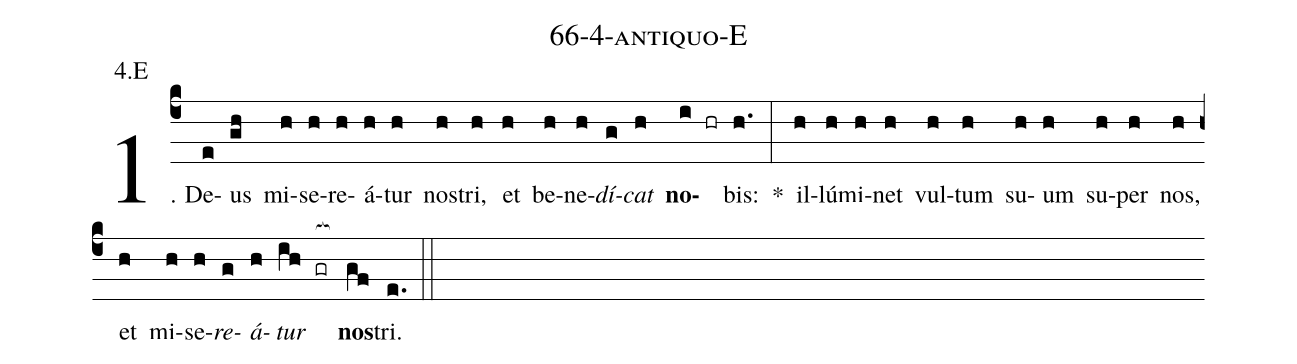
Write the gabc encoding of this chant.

name: 66-4-antiquo-E;
annotation: 4.E;
%%
(c4)1. De(e)us(gh) mi(h)se(h)re(h)á(h)tur(h) nos(h)tri,(h) et(h) be(h)ne(h)<i>dí</i>(g)<i>cat</i>(h) <b>no</b>(i hr)bis:(h.) *(:) il(h)lú(h)mi(h)net(h) vul(h)tum(h) su(h)um(h) su(h)per(h) nos,(h) et(h) mi(h)se(h)<i>re</i>(g)<i>á</i>(h)<i>tur</i>(ih gr[ocb:1{]) <b>nos</b>(gf[ocb:0}])tri.(e.) (::)
